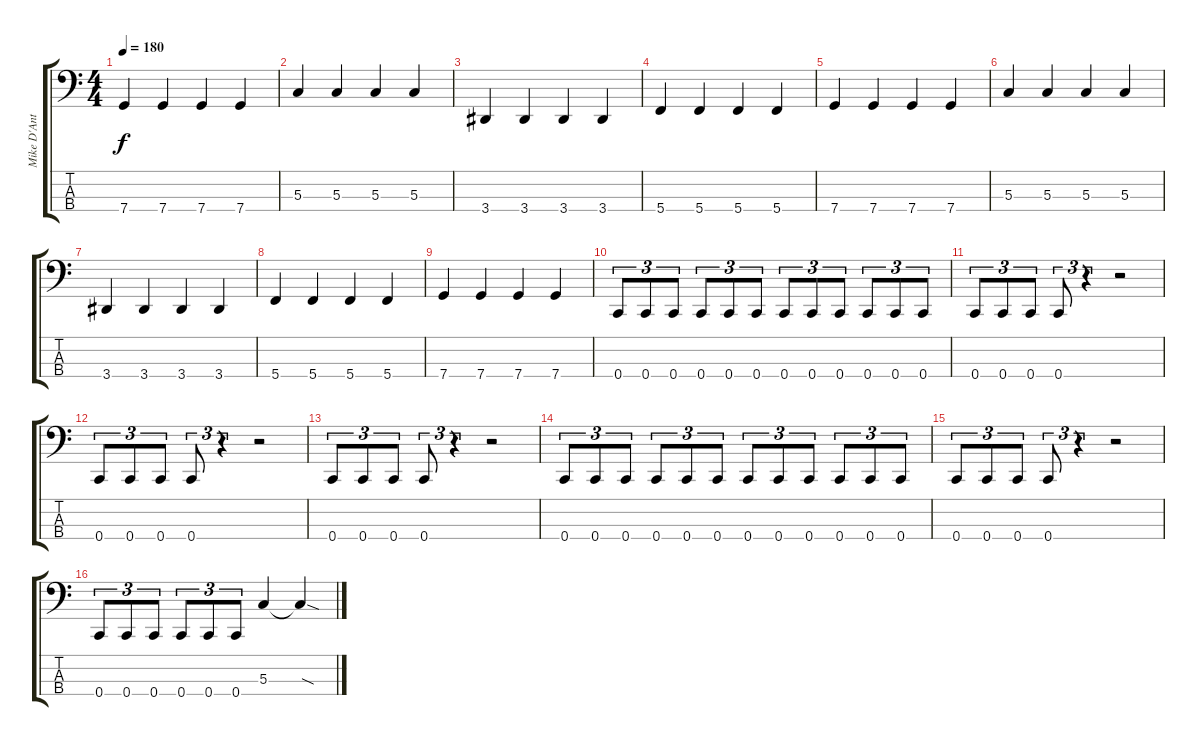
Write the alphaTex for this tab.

\track ("Mike D'Antonio" "Mike D'Ant") {instrument electricbasspick}
\staff {score tabs}
\tuning (F2 C2 G1 C1) {hide}
\ts (4 4)
\tempo 180
\clef f4
\ks c
7.4.4{dy f} 7.4.4 7.4.4 7.4.4 |
5.3.4 5.3.4 5.3.4 5.3.4 |
3.4.4 3.4.4 3.4.4 3.4.4 |
5.4.4 5.4.4 5.4.4 5.4.4 |
7.4.4 7.4.4 7.4.4 7.4.4 |
5.3.4 5.3.4 5.3.4 5.3.4 |
3.4.4 3.4.4 3.4.4 3.4.4 |
5.4.4 5.4.4 5.4.4 5.4.4 |
7.4.4 7.4.4 7.4.4 7.4.4 |
0.4.8{tu (3 2)} 0.4.8{tu (3 2)} 0.4.8{tu (3 2)} 0.4.8{tu (3 2)} 0.4.8{tu (3 2)} 0.4.8{tu (3 2)} 0.4.8{tu (3 2)} 0.4.8{tu (3 2)} 0.4.8{tu (3 2)} 0.4.8{tu (3 2)} 0.4.8{tu (3 2)} 0.4.8{tu (3 2)} |
0.4.8{tu (3 2)} 0.4.8{tu (3 2)} 0.4.8{tu (3 2)} 0.4.8{tu (3 2)} r.4{tu (3 2)} r.2 |
0.4.8{tu (3 2)} 0.4.8{tu (3 2)} 0.4.8{tu (3 2)} 0.4.8{tu (3 2)} r.4{tu (3 2)} r.2 |
0.4.8{tu (3 2)} 0.4.8{tu (3 2)} 0.4.8{tu (3 2)} 0.4.8{tu (3 2)} r.4{tu (3 2)} r.2 |
0.4.8{tu (3 2)} 0.4.8{tu (3 2)} 0.4.8{tu (3 2)} 0.4.8{tu (3 2)} 0.4.8{tu (3 2)} 0.4.8{tu (3 2)} 0.4.8{tu (3 2)} 0.4.8{tu (3 2)} 0.4.8{tu (3 2)} 0.4.8{tu (3 2)} 0.4.8{tu (3 2)} 0.4.8{tu (3 2)} |
0.4.8{tu (3 2)} 0.4.8{tu (3 2)} 0.4.8{tu (3 2)} 0.4.8{tu (3 2)} r.4{tu (3 2)} r.2 |
0.4.8{tu (3 2)} 0.4.8{tu (3 2)} 0.4.8{tu (3 2)} 0.4.8{tu (3 2)} 0.4.8{tu (3 2)} 0.4.8{tu (3 2)} 5.3.4 5.3{sod t}.4
